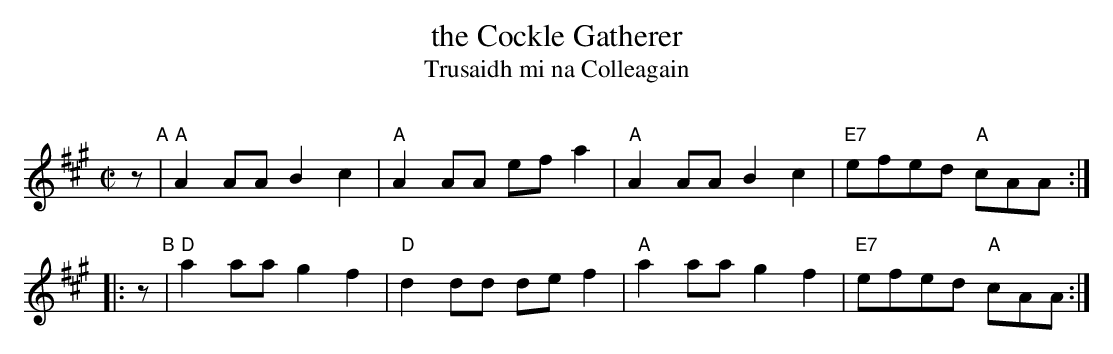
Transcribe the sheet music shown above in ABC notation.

X:1
T: the Cockle Gatherer
T: Trusaidh mi na Colleagain
C:
M: C|
L: 1/8
K: A
   z "A"|\
"A"A2AA B2c2 | "A"A2AA efa2 |\
"A"A2AA B2c2 | "E7"efed "A"cAA :|
|: z "B"|\
"D"a2aa g2f2 | "D"d2dd def2 |\
"A"a2aa g2f2 | "E7"efed "A"cAA :|
